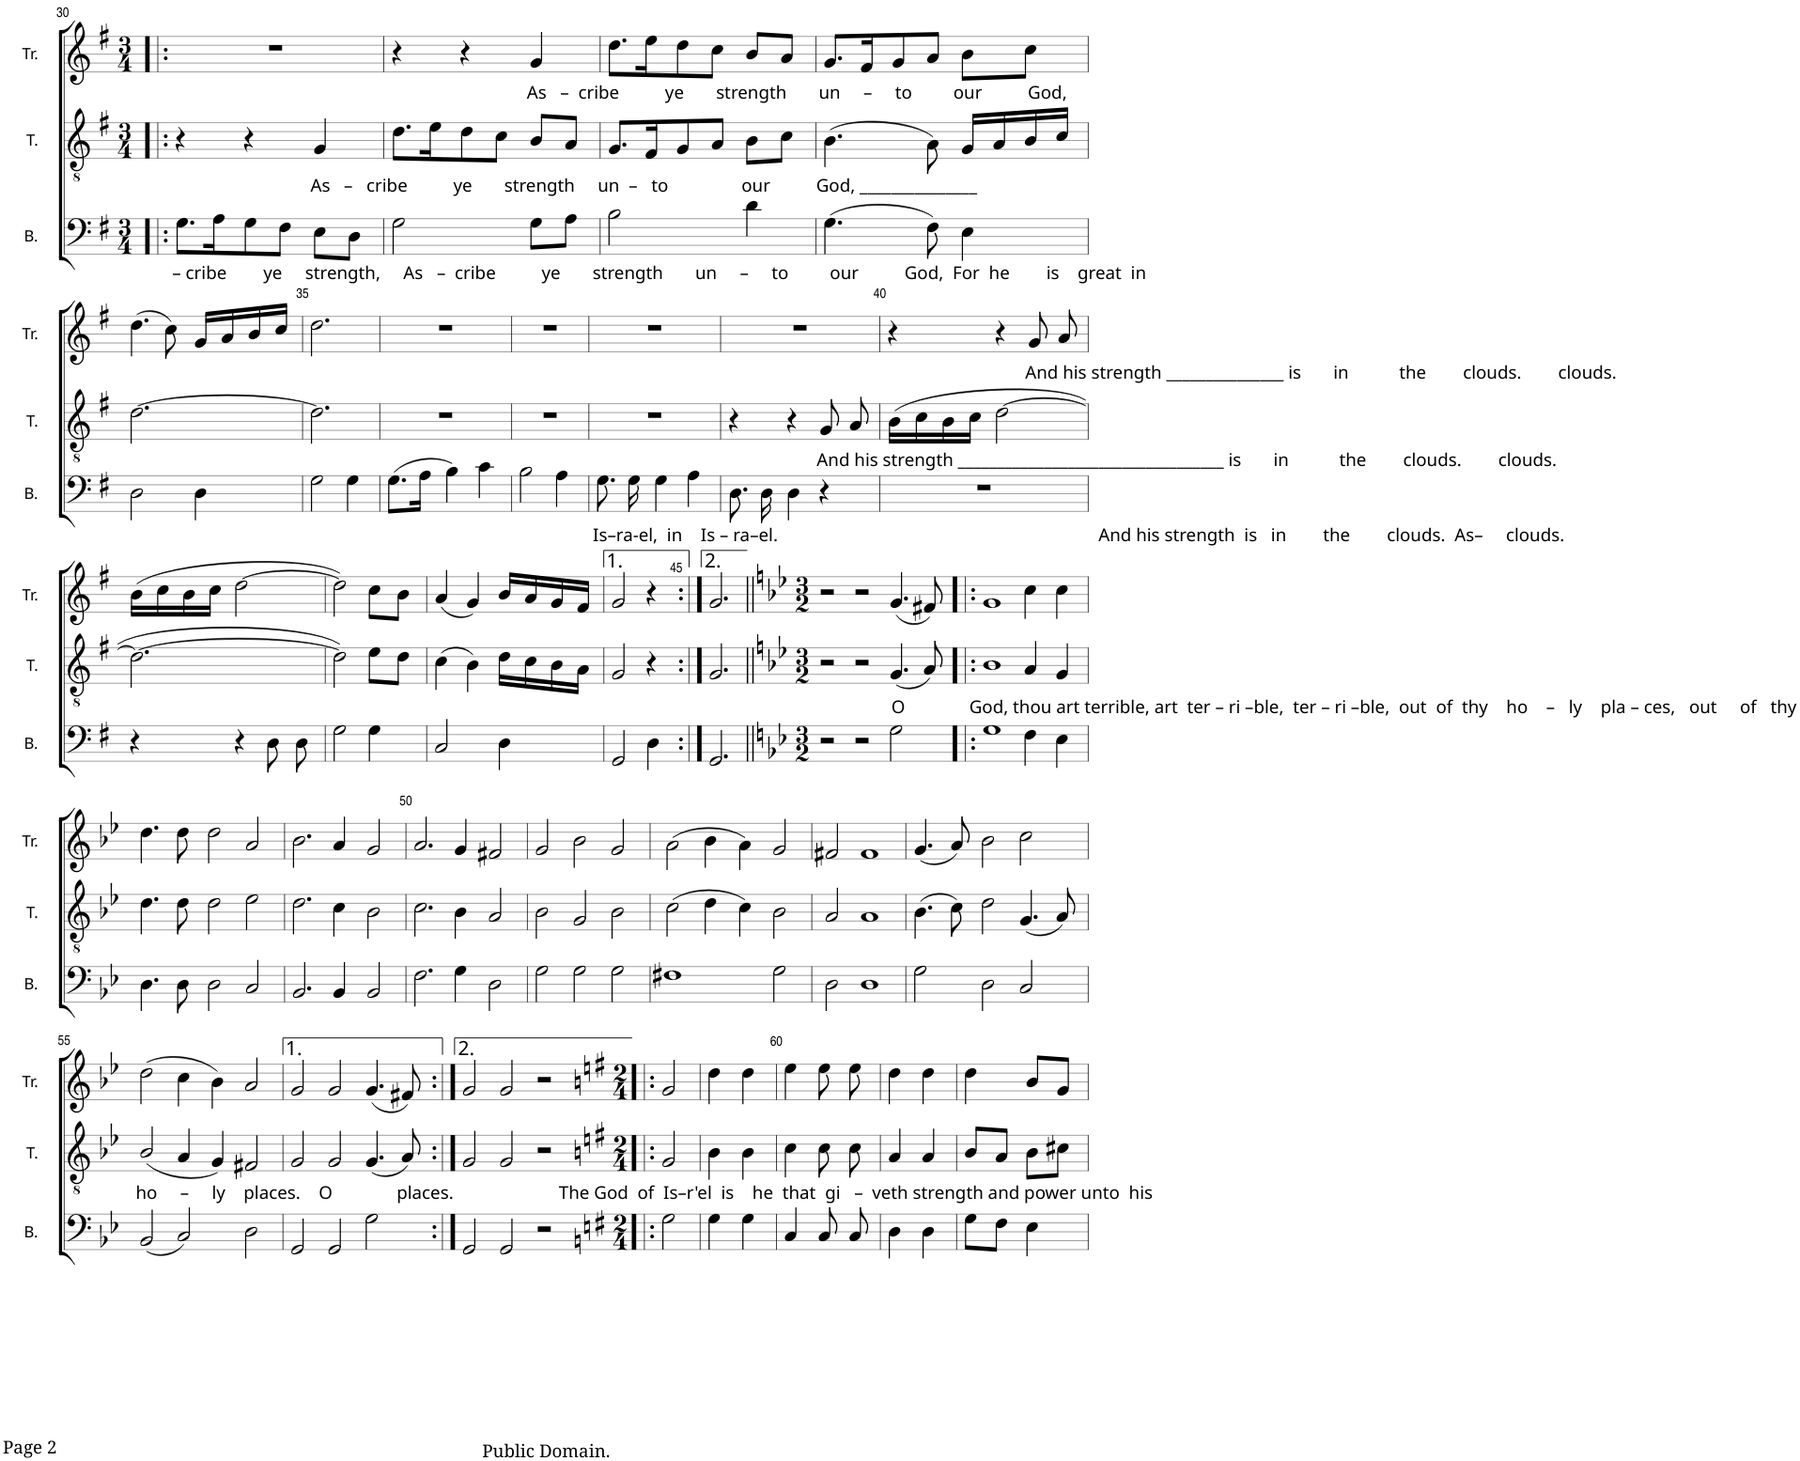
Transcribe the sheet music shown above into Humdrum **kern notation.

**kern	**kern	**kern
*part3	*part2	*part1
*staff3	*staff2	*staff1
*I"B.	*I"T.	*I"Tr.
*I'B.	*I'T.	*I'Tr.
!!LO:PB:g=z
*clefF4	*clefGv2	*clefG2
*k[f#]	*k[f#]	*k[f#]
*M3/4	*M3/4	*M3/4
=30!|:	=30!|:	=30!|:
!LO:TX:b:t=– cribe        ye     strength,     As   –  cribe          ye       strength       un     –     to         our          God,  For  he        is    great  in	!	!
8.G\L	4r	2.r
16A\K	.	.
8G\	4r	.
8F#\J	.	.
!	!LO:TX:b:t=As   –   cribe          ye       strength     un  –   to                our          God, _______________	!
8E\L	4G/	.
8D\J	.	.
=31	=31	=31
2G\	8.d\L	4r
.	16e\K	.
.	8d\	4r
.	8c\J	.
!	!	!LO:TX:b:t=As   –  cribe          ye       strength       un     –     to         our          God,
8G\L	8B/L	4g/
8A\J	8A/J	.
=32	=32	=32
2B\	8.G/L	8.dd\L
.	16F#/K	16ee\K
.	8G/	8dd\
.	8A/J	8cc\J
4d\	8B\L	8b/L
.	8c\J	8a/J
=33	=33	=33
(4.G\	(4.B\	8.g/L
.	.	16f#/K
.	.	8g/
8F#\)	8A\)	8a/J
4E\	16G/LL	8b\L
.	16A/	.
.	16B/	8cc\J
.	16c/JJ	.
!!LO:LB:g=z
=34	=34	=34
2D\	[2.d\	(4.dd\
.	.	8cc\)
4D\	.	16g/LL
.	.	16a/
.	.	16b/
.	.	16cc/JJ
=35	=35	=35
2G\	2.d\]	2.dd\
4G\	.	.
=36	=36	=36
(8.G\L	2.r	2.r
16A\Jk	.	.
4B\)	.	.
4c\	.	.
=37	=37	=37
2B\	2.r	2.r
4A\	.	.
=38	=38	=38
!LO:TX:b:t=Is–ra-el,  in    Is – ra–el.                                                                      And his strength  is   in        the        clouds.  As–     clouds.	!	!
8.G\	2.r	2.r
16G\	.	.
4G\	.	.
4A\	.	.
=39	=39	=39
8.D\	4r	2.r
16D\	.	.
4D\	4r	.
!	!LO:TX:b:t=And his strength __________________________________ is       in           the        clouds.        clouds.	!
4r	8G/	.
.	8A/	.
=40	=40	=40
2.r	(16B\LL	4r
.	16c\	.
.	16B\	.
.	16c\JJ	.
.	[2d\	4r
!	!	!LO:TX:b:t=And his strength _______________ is       in           the        clouds.        clouds.
.	.	8g/
.	.	8a/
!!LO:LB:g=z
=41	=41	=41
4r	2.d\_	(16b\LL
.	.	16cc\
.	.	16b\
.	.	16cc\JJ
4r	.	[2dd\
8D\	.	.
8D\	.	.
=42	=42	=42
2G\	2d\])	2dd\])
4G\	8e\L	8cc\L
.	8d\J	8b\J
=43	=43	=43
2C/	(4c\	(4a/
.	4B\)	4g/)
4D\	16d\LL	16b/LL
.	16c\	16a/
.	16B\	16g/
.	16A\JJ	16f#/JJ
=44	=44	=44
2GG/	2G/	2g/
4D\	4r	4r
=45:|!	=45:|!	=45:|!
2.GG/	2.G/	2.g/
=46||	=46||	=46||
*k[b-e-]	*k[b-e-]	*k[b-e-]
*M3/2	*M3/2	*M3/2
2r	2r	2r
2r	2r	2r
!	!LO:TX:b:t=O              God, thou art terrible, art  ter – ri –ble,  ter – ri –ble,  out  of  thy    ho    –   ly    pla – ces,   out     of   thy	!
2G\	(4.G/	(4.g/
.	8A/)	8f#X/)
=47!|:	=47!|:	=47!|:
1G	1B-	1g
4F\	4A/	4cc\
4E-\	4G/	4cc\
!!LO:LB:g=z
=48	=48	=48
4.D\	4.d\	4.dd\
8D\	8d\	8dd\
2D\	2d\	2dd\
2C/	2e-\	2a/
=49	=49	=49
2.BB-/	2.d\	2.b-\
4BB-/	4c\	4a/
2BB-/	2B-\	2g/
=50	=50	=50
2.F\	2.c\	2.a/
4G\	4B-\	4g/
2D\	2A/	2f#X/
=51	=51	=51
2G\	2B-\	2g/
2G\	2G/	2b-\
2G\	2B-\	2g/
=52	=52	=52
1F#X	(2c\	(2a\
.	4d\	4b-\
.	4c\)	4a\)
2G\	2B-\	2g/
=53	=53	=53
2D\	2A/	2f#X/
1D	1A	1f#
=54	=54	=54
2G\	(4.B-\	(4.g/
.	8c\)	8a/)
2D\	2d\	2b-\
2C/	(4.G/	2cc\
.	8A/)	.
!!LO:LB:g=z
=55	=55	=55
!	!LO:TX:b:t=ho     –     ly    places.    O              places.                       The God  of  Is–r'el  is    he  that  gi   –  veth strength and power unto  his	!
(2BB-/	(2B-/	(2dd\
2C/)	4A/	4cc\
.	4G/)	4b-\)
2D\	2F#X/	2a/
=56	=56	=56
2GG/	2G/	2g/
2GG/	2G/	2g/
2G\	(4.G/	(4.g/
.	8A/)	8f#X/)
=57:|!	=57:|!	=57:|!
2GG/	2G/	2g/
2GG/	2G/	2g/
2r	2r	2r
=58!|:	=58!|:	=58!|:
*k[f#]	*k[f#]	*k[f#]
*M2/4	*M2/4	*M2/4
2G\	2G/	2g/
=59	=59	=59
4G\	4B\	4dd\
4G\	4B\	4dd\
=60	=60	=60
4C/	4c\	4ee\
8C/	8c\	8ee\
8C/	8c\	8ee\
=61	=61	=61
4D\	4A/	4dd\
4D\	4A/	4dd\
=62	=62	=62
8G\L	8B/L	4dd\
8F#\J	8A/J	.
4E\	8B\L	8b/L
.	8c#X\J	8g/J
=	=	=
*-	*-	*-
